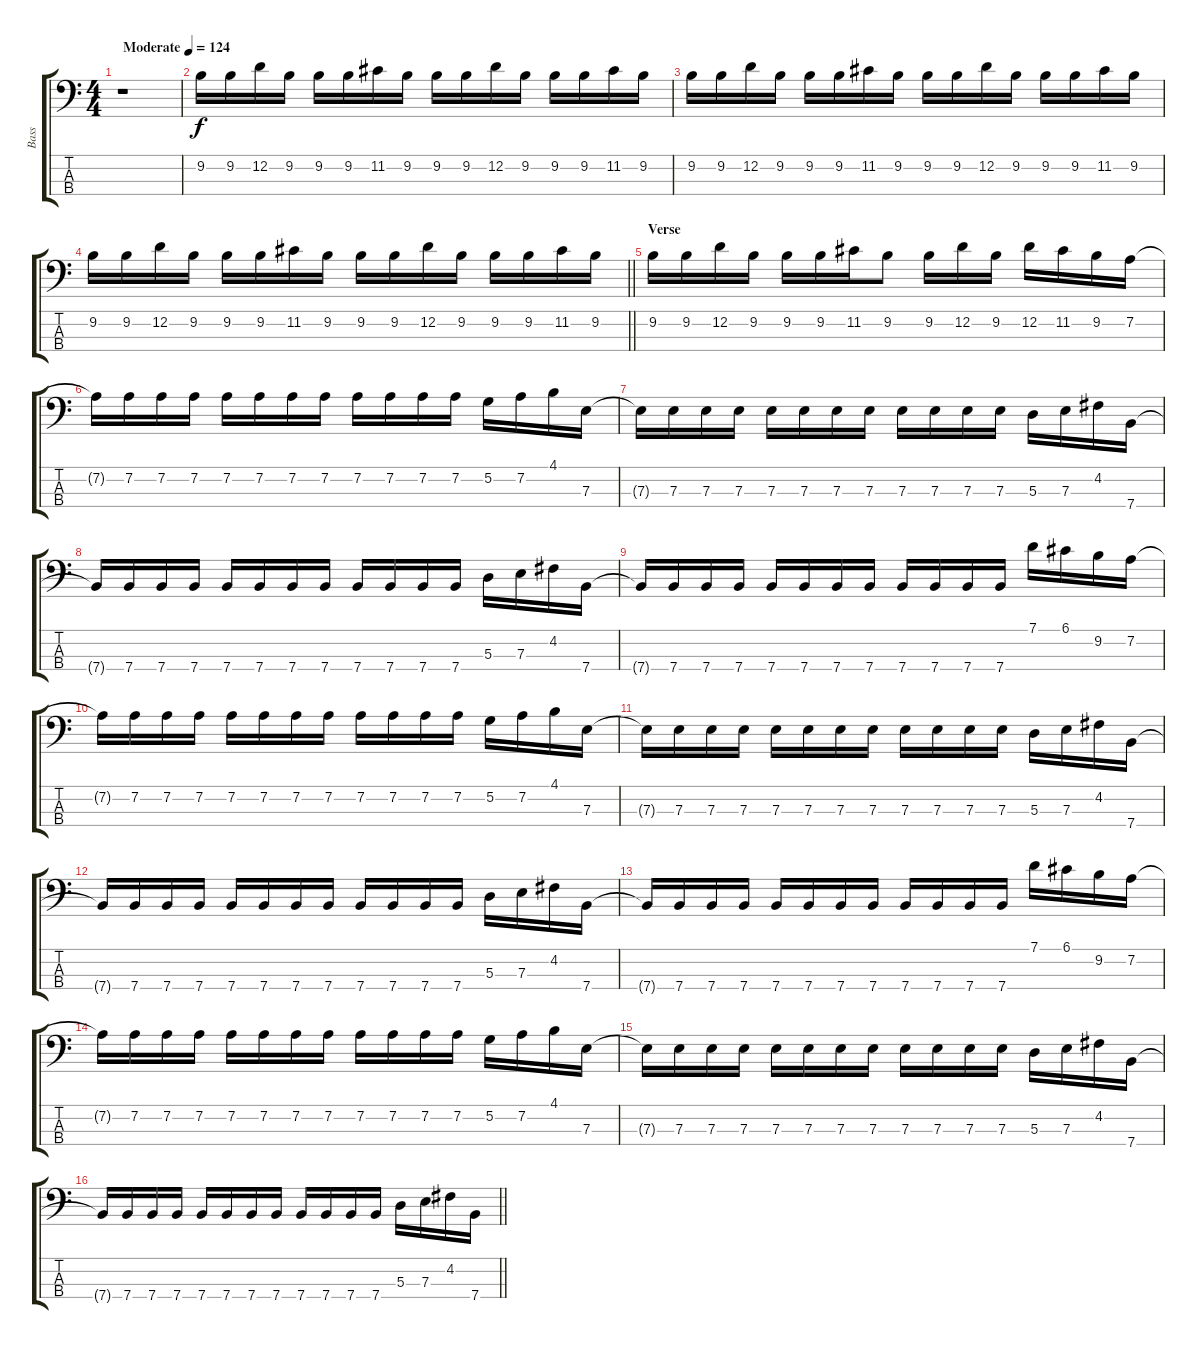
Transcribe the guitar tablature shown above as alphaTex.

\track ("Bass" "Bass") {instrument overdrivenguitar}
\staff {score tabs}
\tuning (G2 D2 A1 E1) {hide}
\ts (4 4)
\tempo (124 "Moderate")
\clef f4
\ks c
r.1{dy f instrument overdrivenguitar} |
9.2.16 9.2.16 12.2.16 9.2.16 9.2.16 9.2.16 11.2.16 9.2.16 9.2.16 9.2.16 12.2.16 9.2.16 9.2.16 9.2.16 11.2.16 9.2.16 |
9.2.16 9.2.16 12.2.16 9.2.16 9.2.16 9.2.16 11.2.16 9.2.16 9.2.16 9.2.16 12.2.16 9.2.16 9.2.16 9.2.16 11.2.16 9.2.16 |
\barLineRight lightlight
9.2.16 9.2.16 12.2.16 9.2.16 9.2.16 9.2.16 11.2.16 9.2.16 9.2.16 9.2.16 12.2.16 9.2.16 9.2.16 9.2.16 11.2.16 9.2.16 |
\section ("" "Verse")
9.2.16 9.2.16 12.2.16 9.2.16 9.2.16 9.2.16 11.2.16 9.2.8 9.2.16 12.2.16 9.2.16 12.2.16 11.2.16 9.2.16 7.2.16 |
7.2{t}.16 7.2.16 7.2.16 7.2.16 7.2.16 7.2.16 7.2.16 7.2.16 7.2.16 7.2.16 7.2.16 7.2.16 5.2.16 7.2.16 4.1.16 7.3.16 |
7.3{t}.16 7.3.16 7.3.16 7.3.16 7.3.16 7.3.16 7.3.16 7.3.16 7.3.16 7.3.16 7.3.16 7.3.16 5.3.16 7.3.16 4.2.16 7.4.16 |
7.4{t}.16 7.4.16 7.4.16 7.4.16 7.4.16 7.4.16 7.4.16 7.4.16 7.4.16 7.4.16 7.4.16 7.4.16 5.3.16 7.3.16 4.2.16 7.4.16 |
7.4{t}.16 7.4.16 7.4.16 7.4.16 7.4.16 7.4.16 7.4.16 7.4.16 7.4.16 7.4.16 7.4.16 7.4.16 7.1.16 6.1.16 9.2.16 7.2.16 |
7.2{t}.16 7.2.16 7.2.16 7.2.16 7.2.16 7.2.16 7.2.16 7.2.16 7.2.16 7.2.16 7.2.16 7.2.16 5.2.16 7.2.16 4.1.16 7.3.16 |
7.3{t}.16 7.3.16 7.3.16 7.3.16 7.3.16 7.3.16 7.3.16 7.3.16 7.3.16 7.3.16 7.3.16 7.3.16 5.3.16 7.3.16 4.2.16 7.4.16 |
7.4{t}.16 7.4.16 7.4.16 7.4.16 7.4.16 7.4.16 7.4.16 7.4.16 7.4.16 7.4.16 7.4.16 7.4.16 5.3.16 7.3.16 4.2.16 7.4.16 |
7.4{t}.16 7.4.16 7.4.16 7.4.16 7.4.16 7.4.16 7.4.16 7.4.16 7.4.16 7.4.16 7.4.16 7.4.16 7.1.16 6.1.16 9.2.16 7.2.16 |
7.2{t}.16 7.2.16 7.2.16 7.2.16 7.2.16 7.2.16 7.2.16 7.2.16 7.2.16 7.2.16 7.2.16 7.2.16 5.2.16 7.2.16 4.1.16 7.3.16 |
7.3{t}.16 7.3.16 7.3.16 7.3.16 7.3.16 7.3.16 7.3.16 7.3.16 7.3.16 7.3.16 7.3.16 7.3.16 5.3.16 7.3.16 4.2.16 7.4.16 |
\barLineRight lightlight
7.4{t}.16 7.4.16 7.4.16 7.4.16 7.4.16 7.4.16 7.4.16 7.4.16 7.4.16 7.4.16 7.4.16 7.4.16 5.3.16 7.3.16 4.2.16 7.4.16
